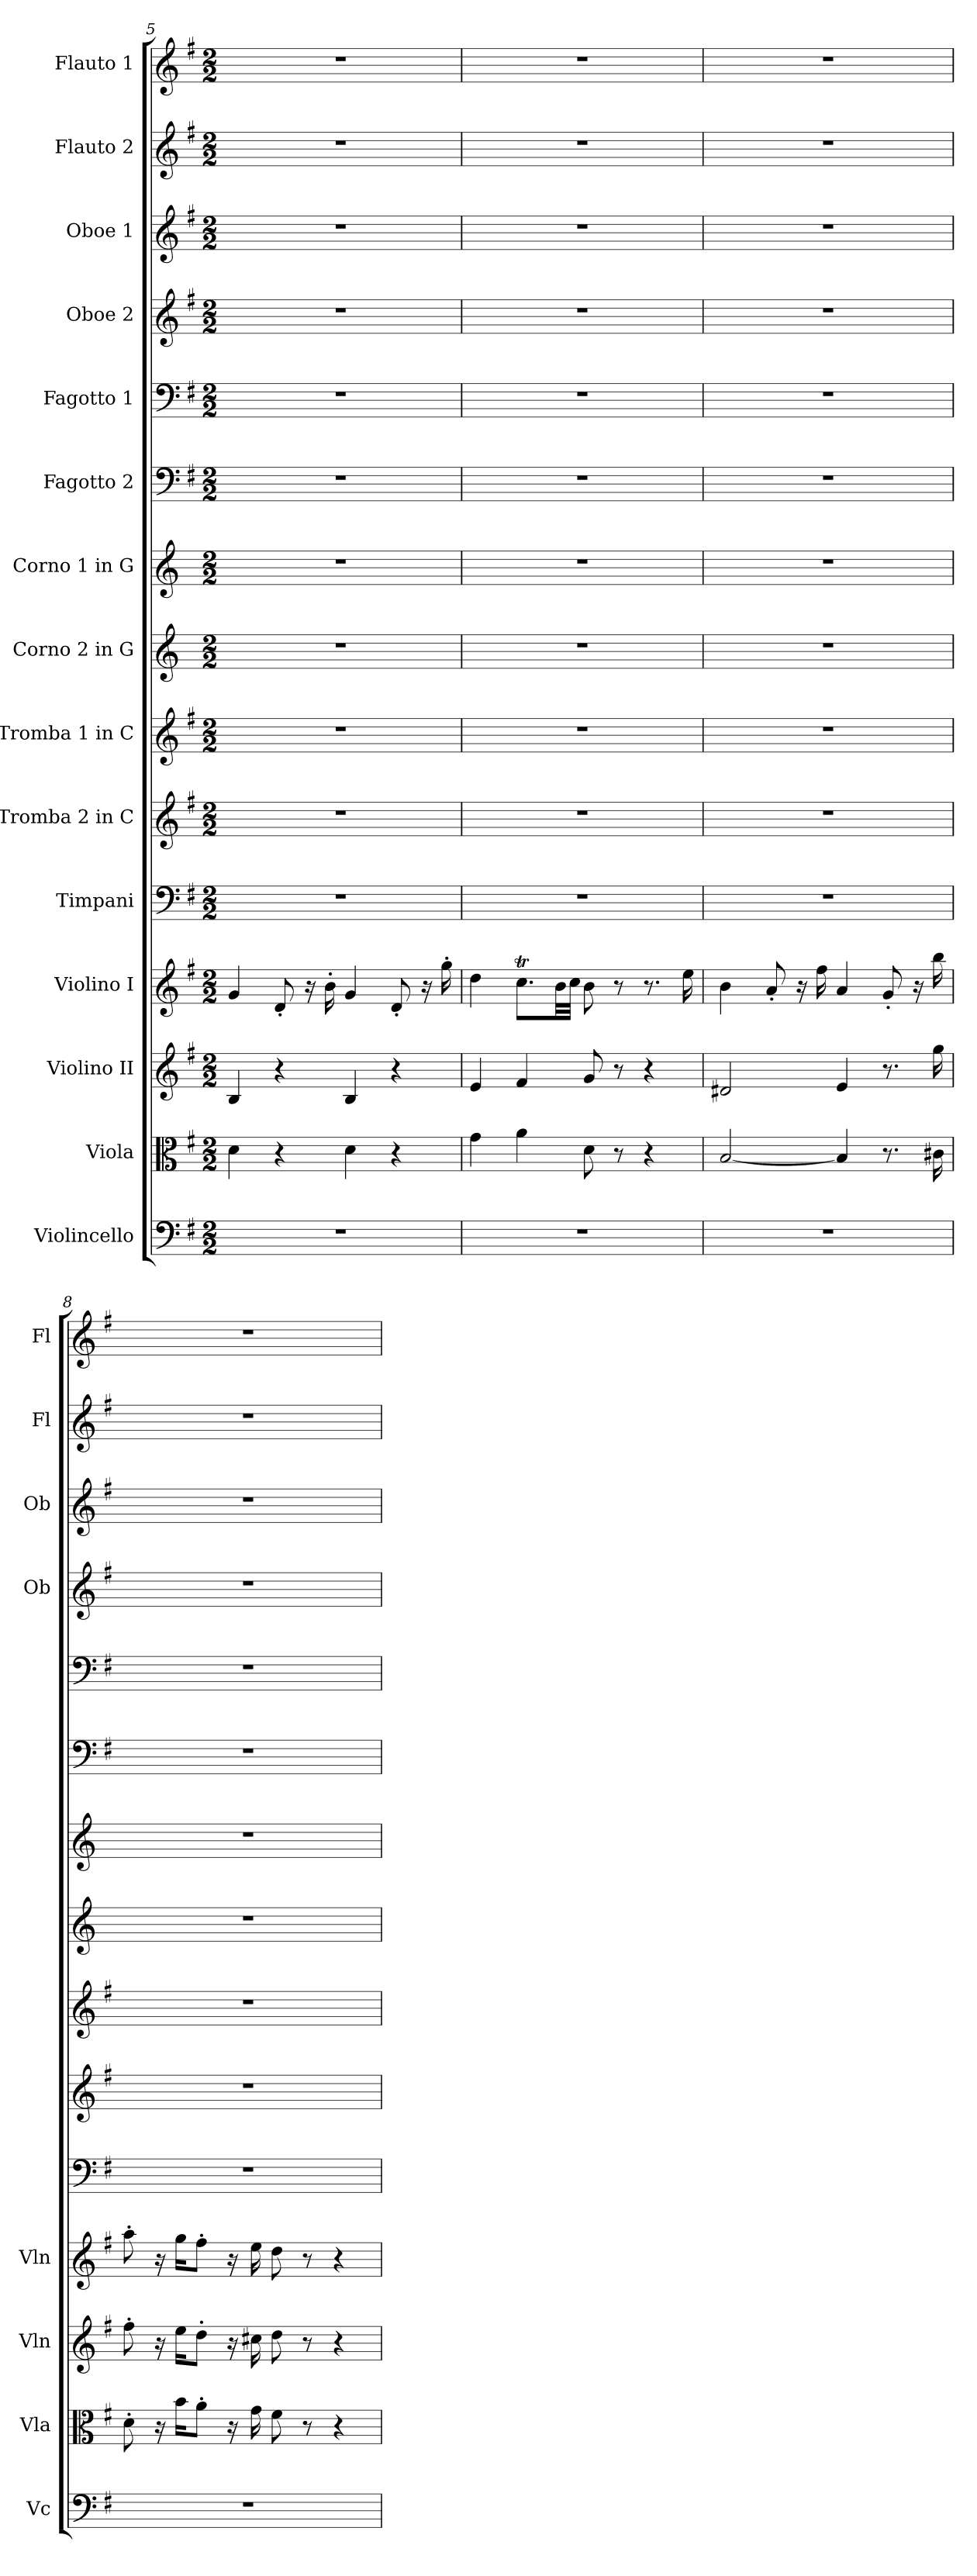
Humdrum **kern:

**kern	**kern	**kern	**kern	**kern	**kern	**kern	**kern	**kern	**kern	**kern	**kern	**kern	**kern	**kern
*part15	*part14	*part13	*part12	*part11	*part10	*part9	*part8	*part7	*part6	*part5	*part4	*part3	*part2	*part1
*staff15	*staff14	*staff13	*staff12	*staff11	*staff10	*staff9	*staff8	*staff7	*staff6	*staff5	*staff4	*staff3	*staff2	*staff1
*I"Violincello	*I"Viola	*I"Violino II	*I"Violino I	*I"Timpani	*I"Tromba 2 in C	*I"Tromba 1 in C	*I"Corno 2 in G	*I"Corno 1 in G	*I"Fagotto 2	*I"Fagotto 1	*I"Oboe 2	*I"Oboe 1	*I"Flauto 2	*I"Flauto 1
*I'Vc	*I'Vla	*I'Vln	*I'Vln	*	*	*	*	*	*	*	*I'Ob	*I'Ob	*I'Fl	*I'Fl
*clefF4	*clefC3	*clefG2	*clefG2	*clefF4	*clefG2	*clefG2	*clefG2	*clefG2	*clefF4	*clefF4	*clefG2	*clefG2	*clefG2	*clefG2
*	*	*	*	*	*ITrd1c2	*ITrd1c2	*ITrd-4c-7	*ITrd-4c-7	*	*	*	*	*	*
*k[f#]	*k[f#]	*k[f#]	*k[f#]	*k[f#]	*k[b-]	*k[b-]	*k[f#]	*k[f#]	*k[f#]	*k[f#]	*k[f#]	*k[f#]	*k[f#]	*k[f#]
*G:	*G:	*G:	*G:	*G:	*F:	*F:	*G:	*G:	*G:	*G:	*G:	*G:	*G:	*G:
*M2/2	*M2/2	*M2/2	*M2/2	*M2/2	*M2/2	*M2/2	*M2/2	*M2/2	*M2/2	*M2/2	*M2/2	*M2/2	*M2/2	*M2/2
=5	=5	=5	=5	=5	=5	=5	=5	=5	=5	=5	=5	=5	=5	=5
1r	4d	4B	4g	1r	1r	1r	1r	1r	1r	1r	1r	1r	1r	1r
.	4r	4r	8d'	.	.	.	.	.	.	.	.	.	.	.
.	.	.	16r	.	.	.	.	.	.	.	.	.	.	.
.	.	.	16b'	.	.	.	.	.	.	.	.	.	.	.
.	4d	4B	4g	.	.	.	.	.	.	.	.	.	.	.
.	4r	4r	8d'	.	.	.	.	.	.	.	.	.	.	.
.	.	.	16r	.	.	.	.	.	.	.	.	.	.	.
.	.	.	16gg'	.	.	.	.	.	.	.	.	.	.	.
=6	=6	=6	=6	=6	=6	=6	=6	=6	=6	=6	=6	=6	=6	=6
1r	4g	4e	4dd	1r	1r	1r	1r	1r	1r	1r	1r	1r	1r	1r
.	4a	4f#	8.ccT\L	.	.	.	.	.	.	.	.	.	.	.
.	.	.	32b\LL	.	.	.	.	.	.	.	.	.	.	.
.	.	.	32cc\JJJ	.	.	.	.	.	.	.	.	.	.	.
.	8d	8g	8b	.	.	.	.	.	.	.	.	.	.	.
.	8r	8r	8r	.	.	.	.	.	.	.	.	.	.	.
.	4r	4r	8.r	.	.	.	.	.	.	.	.	.	.	.
.	.	.	16ee	.	.	.	.	.	.	.	.	.	.	.
=7	=7	=7	=7	=7	=7	=7	=7	=7	=7	=7	=7	=7	=7	=7
1r	[2B	2d#X	4b	1r	1r	1r	1r	1r	1r	1r	1r	1r	1r	1r
.	.	.	8a'	.	.	.	.	.	.	.	.	.	.	.
.	.	.	16r	.	.	.	.	.	.	.	.	.	.	.
.	.	.	16ff#	.	.	.	.	.	.	.	.	.	.	.
.	4B]	4e	4a	.	.	.	.	.	.	.	.	.	.	.
.	8.r	8.r	8g'	.	.	.	.	.	.	.	.	.	.	.
.	.	.	16r	.	.	.	.	.	.	.	.	.	.	.
.	16c#X	16gg	16bb	.	.	.	.	.	.	.	.	.	.	.
=8	=8	=8	=8	=8	=8	=8	=8	=8	=8	=8	=8	=8	=8	=8
1r	8d'	8ff#'	8aa'	1r	1r	1r	1r	1r	1r	1r	1r	1r	1r	1r
.	16r	16r	16r	.	.	.	.	.	.	.	.	.	.	.
.	16b\KL	16ee\KL	16gg\KL	.	.	.	.	.	.	.	.	.	.	.
.	8a'\J	8dd'\J	8ff#'\J	.	.	.	.	.	.	.	.	.	.	.
.	16r	16r	16r	.	.	.	.	.	.	.	.	.	.	.
.	16g	16cc#X	16ee	.	.	.	.	.	.	.	.	.	.	.
.	8f#	8dd	8dd	.	.	.	.	.	.	.	.	.	.	.
.	8r	8r	8r	.	.	.	.	.	.	.	.	.	.	.
.	4r	4r	4r	.	.	.	.	.	.	.	.	.	.	.
=	=	=	=	=	=	=	=	=	=	=	=	=	=	=
*-	*-	*-	*-	*-	*-	*-	*-	*-	*-	*-	*-	*-	*-	*-
